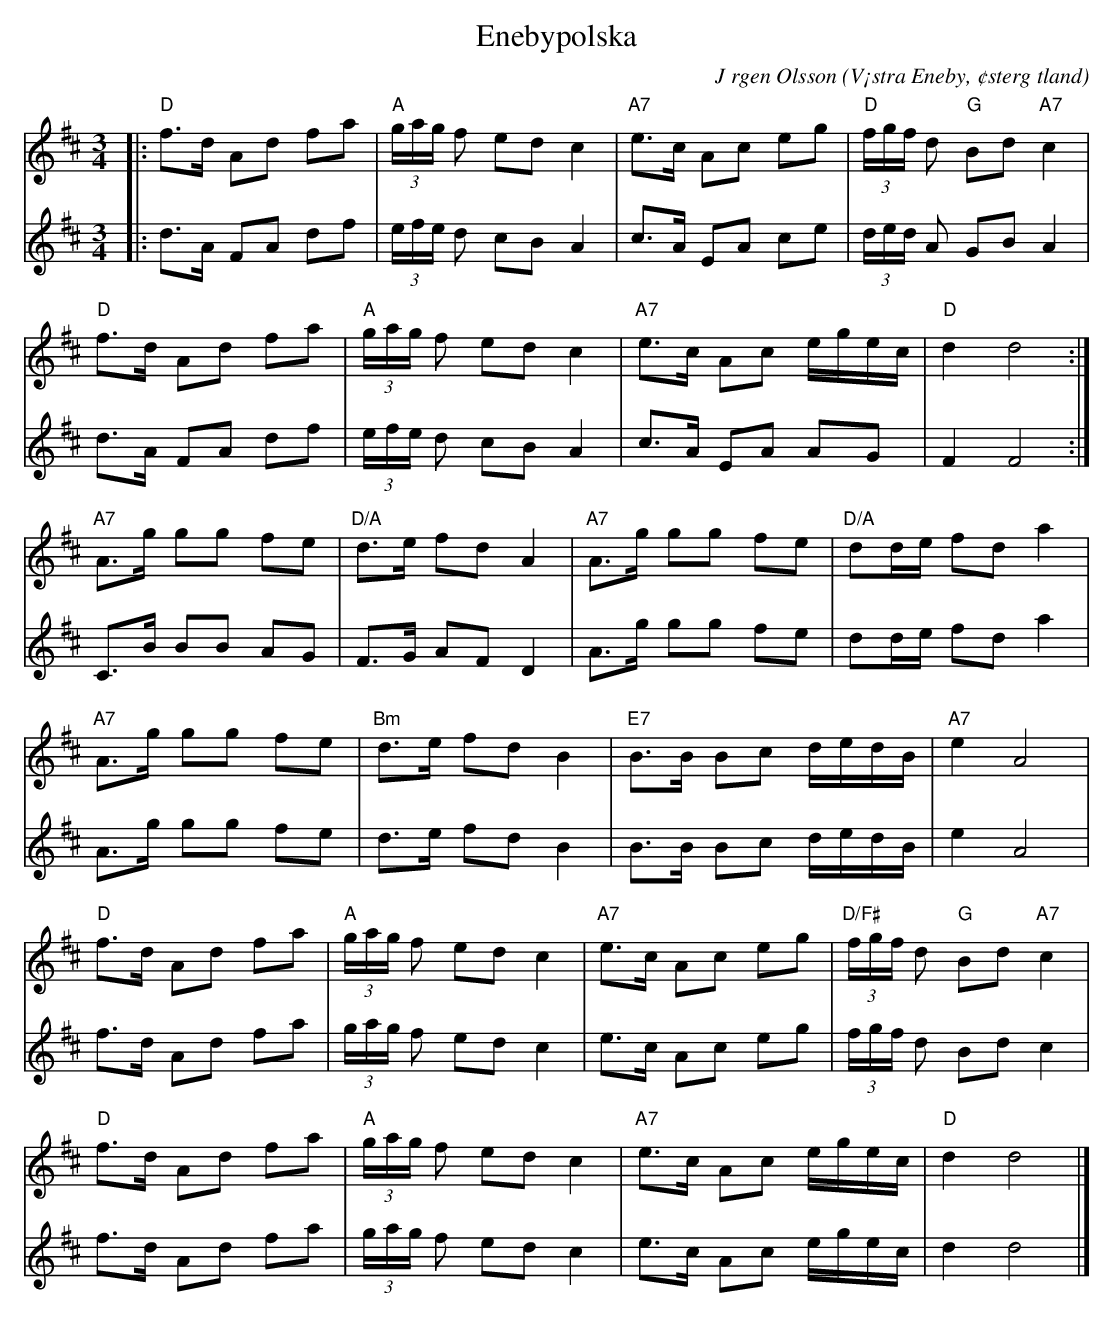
X:1
T:Enebypolska
C:J rgen Olsson
O:V¡stra Eneby, ¢sterg tland
M:3/4
L:1/8
K:D
V:1
|:"D"f>d Ad fa|"A"(3g/a/g/ f ed c2|"A7"e>c Ac eg|"D"(3f/g/f/ d "G"Bd "A7"c2|
"D"f>d Ad fa|"A"(3g/a/g/ f ed c2|"A7"e>c Ac e/g/e/c/|"D"d2 d4:|
"A7"A>g gg fe|"D/A"d>e fd A2|"A7"A>g gg fe|"D/A" dd/e/ fd a2|
"A7"A>g gg fe|"Bm"d>e fd B2|"E7"B>B Bc d/e/d/B/|"A7" e2 A4|
"D"f>d Ad fa|"A"(3g/a/g/ f ed c2|"A7"e>c Ac eg|"D/F#"(3f/g/f/ d "G"Bd "A7"c2|
"D"f>d Ad fa|"A"(3g/a/g/ f ed c2|"A7"e>c Ac e/g/e/c/|"D"d2 d4 |]
V:2
|:d>A FA df|(3e/f/e/ d cB A2|c>A EA ce|(3d/e/d/ A GB A2|
d>A FA df|(3e/f/e/ d cB A2|c>A EA AG|F2 F4:|
C>B BB AG|F>G AF D2|A>g gg fe| dd/e/ fd a2|
A>g gg fe|d>e fd B2|B>B Bc d/e/d/B/| e2 A4|
f>d Ad fa|(3g/a/g/ f ed c2|e>c Ac eg|(3f/g/f/ d Bd c2|
f>d Ad fa|(3g/a/g/ f ed c2|e>c Ac e/g/e/c/|d2 d4 |]
